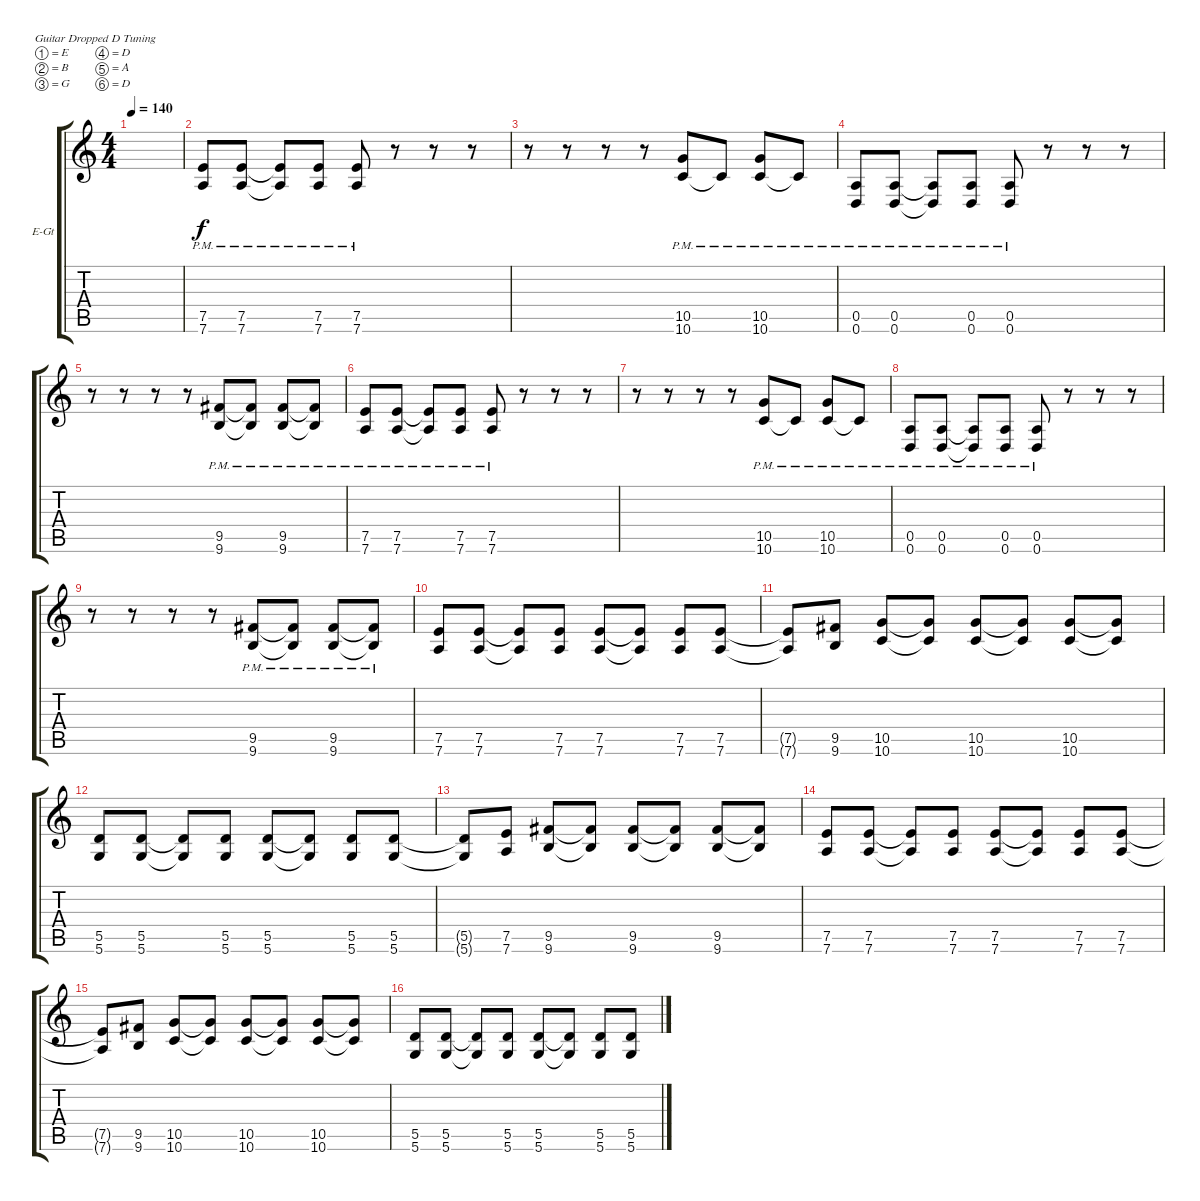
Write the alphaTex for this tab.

\defaultSystemsLayout 4
\bracketExtendMode groupsimilarinstruments
\firstSystemTrackNameOrientation horizontal
\otherSystemsTrackNameOrientation horizontal
\track ("Electric Guitar" "E-Gt") {instrument distortionguitar}
\staff {score tabs}
\tuning (E4 B3 G3 D3 A2 D2)
\ts (4 4)
\tempo 140
\clef g2
\ks c
|
(7.6{pm} 7.5{pm}).8 (7.6{pm} 7.5{pm}).8 (7.6{pm t} 7.5{pm t}).8 (7.6{pm} 7.5{pm}).8 (7.6{pm} 7.5{pm}).8 r.8 r.8 r.8 |
r.8 r.8 r.8 r.8 (10.6{pm} 10.5{pm}).8 10.6{pm t}.8 (10.6{pm} 10.5{pm}).8 10.6{pm t}.8 |
(0.6{pm} 0.5{pm}).8 (0.6{pm} 0.5{pm}).8 (0.6{pm t} 0.5{pm t}).8 (0.6{pm} 0.5{pm}).8 (0.6{pm} 0.5{pm}).8 r.8 r.8 r.8 |
r.8 r.8 r.8 r.8 (9.6{pm} 9.5{pm}).8 (9.5{pm t} 9.6{pm t}).8 (9.6{pm} 9.5{pm}).8 (9.6{pm t} 9.5{pm t}).8 |
(7.6{pm} 7.5{pm}).8 (7.6{pm} 7.5{pm}).8 (7.6{pm t} 7.5{pm t}).8 (7.6{pm} 7.5{pm}).8 (7.6{pm} 7.5{pm}).8 r.8 r.8 r.8 |
r.8 r.8 r.8 r.8 (10.6{pm} 10.5{pm}).8 10.6{pm t}.8 (10.6{pm} 10.5{pm}).8 10.6{pm t}.8 |
(0.6{pm} 0.5{pm}).8 (0.6{pm} 0.5{pm}).8 (0.6{pm t} 0.5{pm t}).8 (0.6{pm} 0.5{pm}).8 (0.6{pm} 0.5{pm}).8 r.8 r.8 r.8 |
r.8 r.8 r.8 r.8 (9.6{pm} 9.5{pm}).8 (9.5{pm t} 9.6{pm t}).8 (9.6{pm} 9.5{pm}).8 (9.6{pm t} 9.5{pm t}).8 |
(7.6 7.5).8 (7.6 7.5).8 (7.6{t} 7.5{t}).8 (7.6 7.5).8 (7.6 7.5).8 (7.6{t} 7.5{t}).8 (7.6 7.5).8 (7.5 7.6).8 |
(7.6{t} 7.5{t}).8 (9.6 9.5).8 (10.6 10.5).8 (10.6{t} 10.5{t}).8 (10.6 10.5).8 (10.6{t} 10.5{t}).8 (10.6 10.5).8 (10.6{t} 10.5{t}).8 |
(5.6 5.5).8 (5.6 5.5).8 (5.6{t} 5.5{t}).8 (5.6 5.5).8 (5.6 5.5).8 (5.6{t} 5.5{t}).8 (5.6 5.5).8 (5.6 5.5).8 |
(5.5{t} 5.6{t}).8 (7.6 7.5).8 (9.6 9.5).8 (9.5{t} 9.6{t}).8 (9.6 9.5).8 (9.6{t} 9.5{t}).8 (9.6 9.5).8 (9.6{t} 9.5{t}).8 |
(7.6 7.5).8 (7.6 7.5).8 (7.6{t} 7.5{t}).8 (7.6 7.5).8 (7.6 7.5).8 (7.6{t} 7.5{t}).8 (7.6 7.5).8 (7.5 7.6).8 |
(7.6{t} 7.5{t}).8 (9.6 9.5).8 (10.6 10.5).8 (10.6{t} 10.5{t}).8 (10.6 10.5).8 (10.6{t} 10.5{t}).8 (10.6 10.5).8 (10.6{t} 10.5{t}).8 |
(5.6 5.5).8 (5.6 5.5).8 (5.6{t} 5.5{t}).8 (5.6 5.5).8 (5.6 5.5).8 (5.6{t} 5.5{t}).8 (5.6 5.5).8 (5.6 5.5).8
